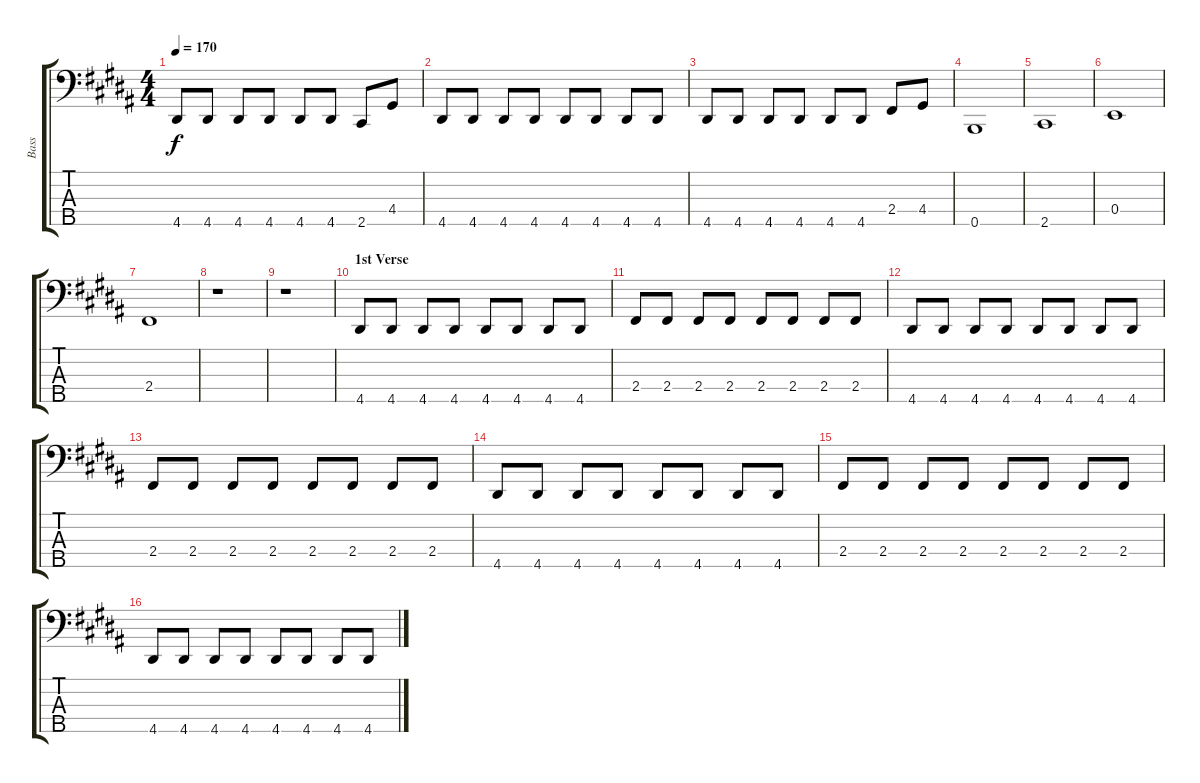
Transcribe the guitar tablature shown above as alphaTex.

\track ("Bass" "Bass") {instrument electricbasspick}
\staff {score tabs}
\tuning (G2 D2 A1 E1 B0) {hide}
\ts (4 4)
\tempo 170
\clef f4
\ks b
4.5.8{dy f} 4.5.8 4.5.8 4.5.8 4.5.8 4.5.8 2.5.8 4.4.8 |
4.5.8 4.5.8 4.5.8 4.5.8 4.5.8 4.5.8 4.5.8 4.5.8 |
4.5.8 4.5.8 4.5.8 4.5.8 4.5.8 4.5.8 2.4.8 4.4.8 |
0.5.1 |
2.5.1 |
0.4.1 |
2.4.1 |
r.1 |
r.1 |
\section ("" "1st Verse")
4.5.8 4.5.8 4.5.8 4.5.8 4.5.8 4.5.8 4.5.8 4.5.8 |
2.4.8 2.4.8 2.4.8 2.4.8 2.4.8 2.4.8 2.4.8 2.4.8 |
4.5.8 4.5.8 4.5.8 4.5.8 4.5.8 4.5.8 4.5.8 4.5.8 |
2.4.8 2.4.8 2.4.8 2.4.8 2.4.8 2.4.8 2.4.8 2.4.8 |
4.5.8 4.5.8 4.5.8 4.5.8 4.5.8 4.5.8 4.5.8 4.5.8 |
2.4.8 2.4.8 2.4.8 2.4.8 2.4.8 2.4.8 2.4.8 2.4.8 |
4.5.8 4.5.8 4.5.8 4.5.8 4.5.8 4.5.8 4.5.8 4.5.8
